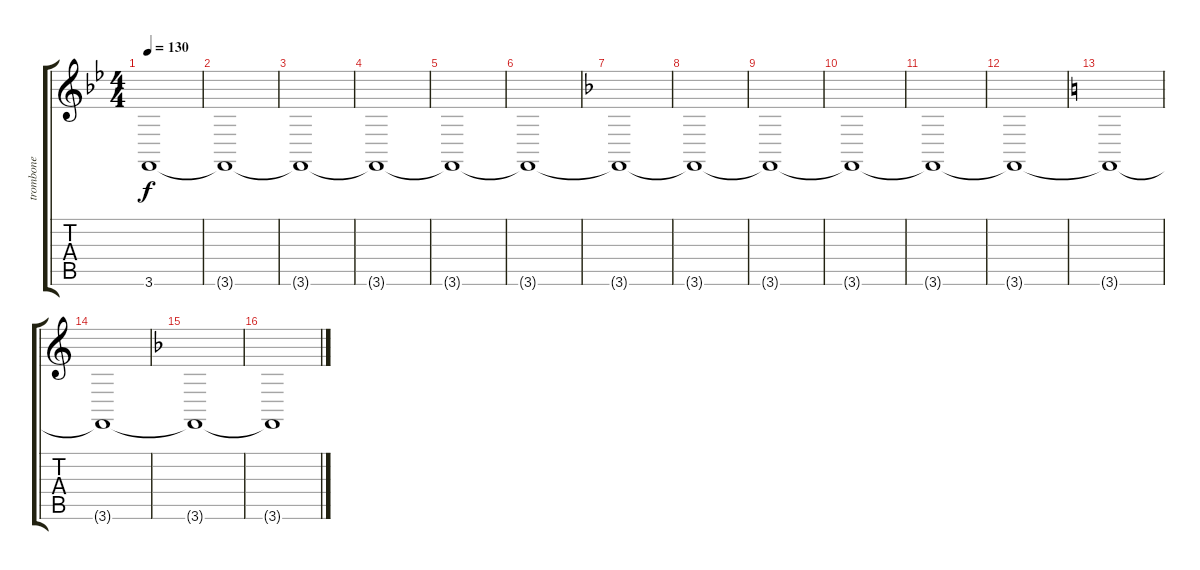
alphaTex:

\track ("trombone" "trombone") {instrument trombone}
\staff {score tabs}
\tuning (D4 A3 F3 C3 G2 D2) {hide}
\ts (4 4)
\tempo 130
\clef g2
\ks gminor
3.6{t}.1{dy f} |
3.6{t}.1 |
3.6{t}.1 |
3.6{t}.1 |
3.6{t}.1 |
3.6{t}.1 |
\ks dminor
3.6{t}.1 |
3.6{t}.1 |
3.6{t}.1 |
3.6{t}.1 |
3.6{t}.1 |
3.6{t}.1 |
\ks aminor
3.6{t}.1 |
3.6{t}.1 |
\ks dminor
3.6{t}.1 |
3.6{t}.1
